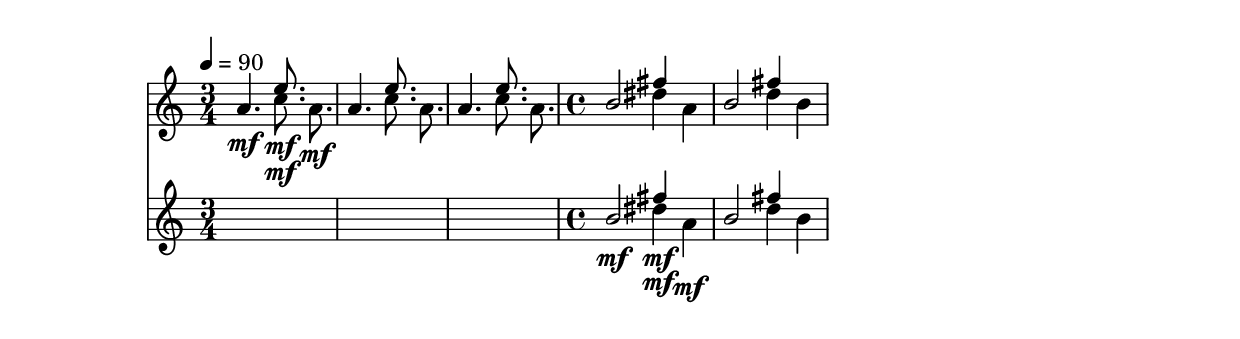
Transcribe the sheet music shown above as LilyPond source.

\version "2.16.2"
\score {
 <<
\new Staff{

\tempo 4=90
\clef treble
\time 3/4
\set Staff.midiMinimumVolume = #0
\set Staff.midiMaximumVolume = #1.0
\set Staff.midiInstrument = #"acoustic grand"
<< { a'4.\mf } \\ { s4. c''8.\mf } \\ { s4. e''8.\mf } \\ { s2 s16 a'8.\mf } \\ { s2. } \\ >>
<< { a'4. } \\ { s4. c''8. } \\ { s4. e''8. } \\ { s2 s16 a'8. } \\ { s2. } \\ >>
<< { a'4. } \\ { s4. c''8. } \\ { s4. e''8. } \\ { s2 s16 a'8. } \\ { s2. } \\ >>

\time 4/4
<< { b'2 } \\ { s2 dis''4 } \\ { s2 fis''4 } \\ { s2. a'4 } \\ { s1 } \\ >>
<< { b'2 } \\ { s2 d''4 } \\ { s2 fis''4 } \\ { s2. b'4 } \\ { s1 } \\ >>

}
\new Staff{
s2.
s2.
s2.

\set Staff.midiMinimumVolume = #0
\set Staff.midiMaximumVolume = #1.0
\set Staff.midiInstrument = #"acoustic grand"
<< { b'2\mf } \\ { s2 dis''4\mf } \\ { s2 fis''4\mf } \\ { s2. a'4\mf } \\ { s1 } \\ >>
<< { b'2 } \\ { s2 d''4 } \\ { s2 fis''4 } \\ { s2. b'4 } \\ { s1 } \\ >>

}
>> 
\layout{ }
\midi {
\context {
\Score 
tempoWholesPerMinute = #(ly:make-moment 72 2)
}
}
}